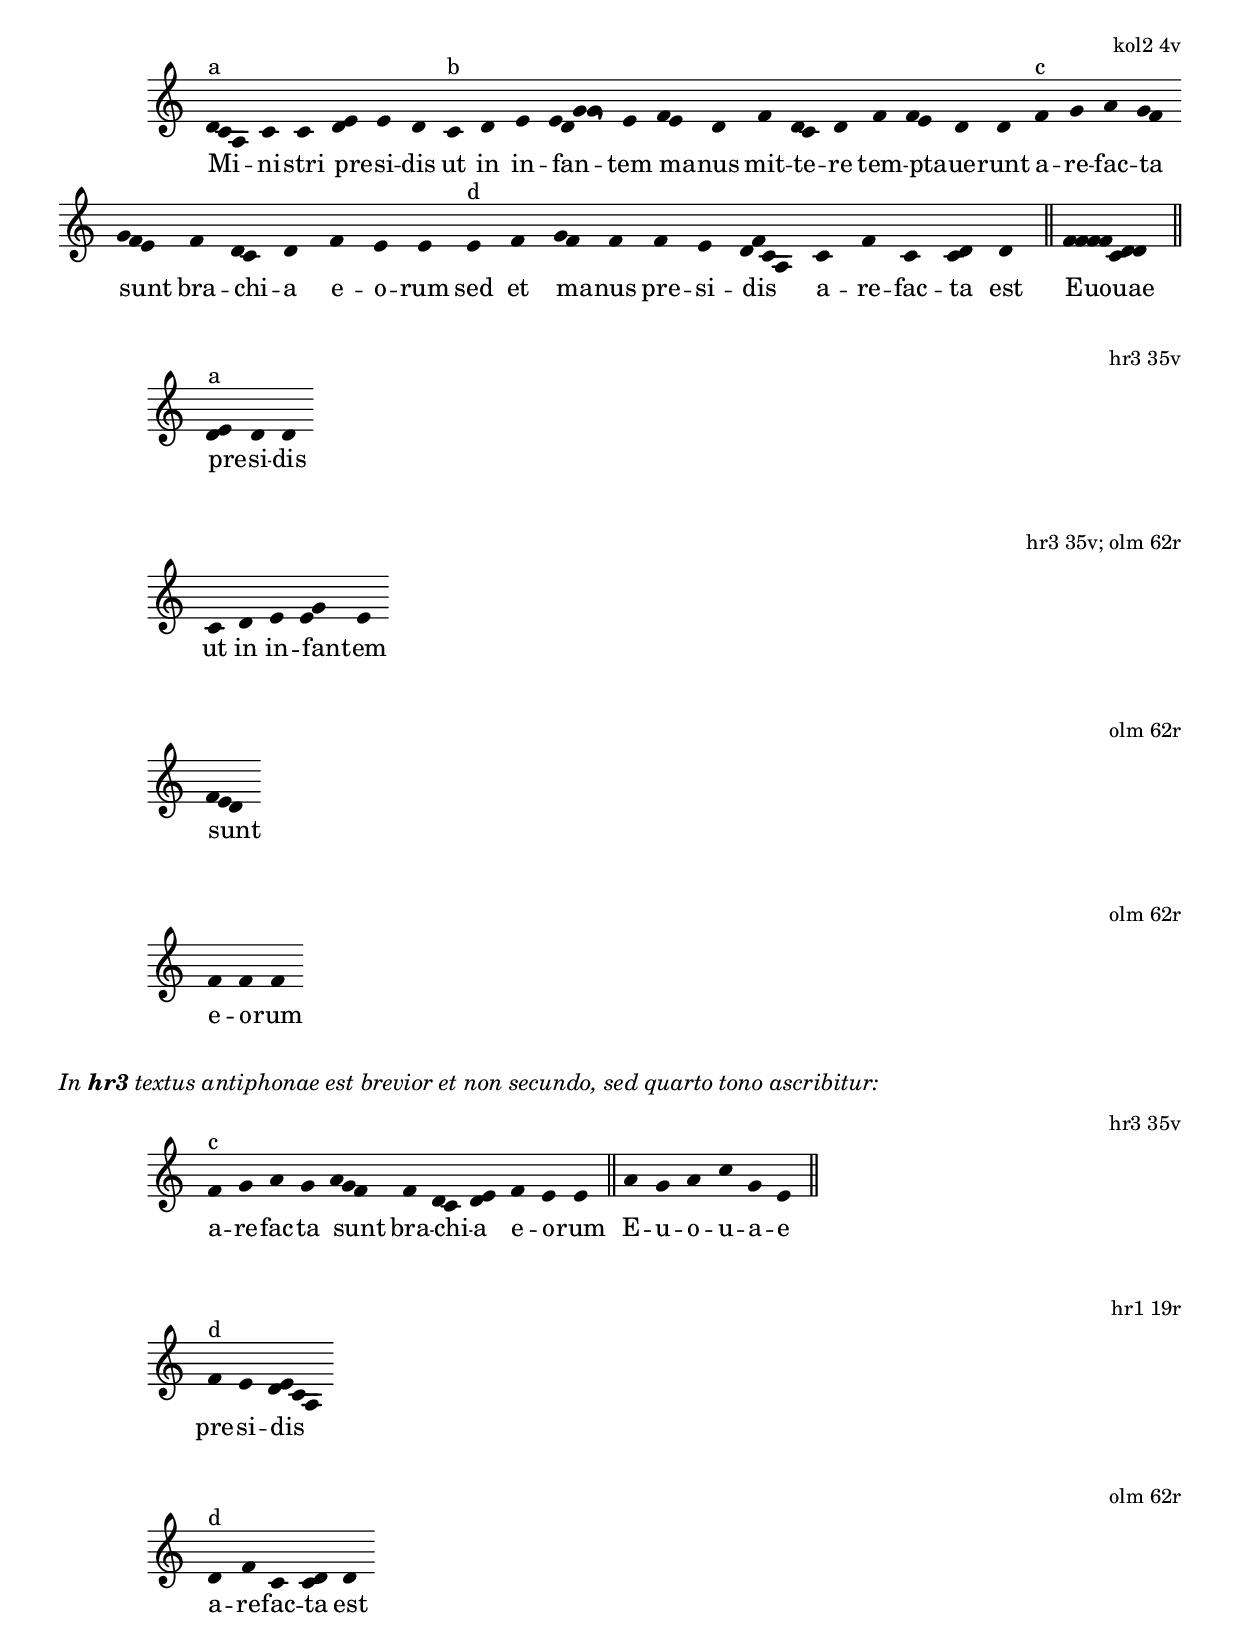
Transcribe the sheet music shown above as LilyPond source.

\version "2.19.32"

\include "../lib/synopsis.ily"

\score {
  \transpose c c' {
    \plainchant
    \melisma { d^"a" c a, } c c \bar "" \melisma { d e } e d \bar ""
    c^"b" \bar "" d \bar "" e \melisma { e d g \strophicus g } e \bar "" \melisma { f e } d \bar "" f \melisma { d c } d \bar "" f \melisma { f e } d d \bar ""
    f^"c" g a \melisma { g f } \bar "" \melisma { g f e } \bar "" f \melisma { d c } d \bar "" f e e \bar ""
    e^"d" \bar "" f \bar "" \melisma { g f } f \bar "" f e \melisma { d f c a, } \bar ""
    c f c \melisma { c d } \bar "" d \bar "||"

    \melisma { f f f f c d d } \bar "||"
  }
  \addlyrics {
    Mi -- ni -- stri pre -- si -- dis
    ut in in -- fan -- tem ma -- nus mit -- te -- re tem -- pta -- ue -- runt
    a -- re -- fac -- ta sunt bra -- chi -- a e -- o -- rum
    sed et ma -- nus pre -- si -- dis
    a -- re -- fac -- ta est

    Euouae
  }
  \header {
    fontes = "kol2 4v"
  }
}

\score {
  \transpose c c' {
    \plainchant
    \melisma { d^"a" e } d d
  }
  \addlyrics {
    pre -- si -- dis
  }
  \header {
    fontes = "hr3 35v"
  }
}

\score {
  \transpose c c' {
    \plainchant
    c d e \melisma { e g } e
  }
  \addlyrics {
    ut in in -- fan -- tem
  }
  \header {
    fontes = "hr3 35v; olm 62r"
  }
}

\score {
  \transpose c c' {
    \plainchant
    \melisma { f e d }
  }
  \addlyrics {
    sunt
  }
  \header {
    fontes = "olm 62r"
  }
}

\score {
  \transpose c c' {
    \plainchant
    f f f
  }
  \addlyrics {
    e -- o -- rum
  }
  \header {
    fontes = "olm 62r"
  }
}

\markup\italic{
  In \bold{hr3} textus antiphonae est brevior et non secundo,
  sed quarto tono ascribitur:
}

\score {
  \transpose c c' {
    \plainchant
    f^"c" g a g \melisma { a g f } f \melisma { d c } \melisma { d e } f e e \bar "||"

    a g a c' g e \bar "||"
  }
  \addlyrics {
    a -- re -- fac -- ta sunt bra -- chi -- a e -- o -- rum

    E -- u -- o -- u -- a -- e
  }
  \header {
    fontes = "hr3 35v"
  }
}

\score {
  \transpose c c' {
    \plainchant
    f^"d" e \melisma { d e c a, }
  }
  \addlyrics {
    pre -- si -- dis
  }
  \header {
    fontes = "hr1 19r"
  }
}

\score {
  \transpose c c' {
    \plainchant
    d^"d" f c \melisma { c d } d
  }
  \addlyrics {
    a -- re -- fac -- ta est
  }
  \header {
    fontes = "olm 62r"
  }
}
